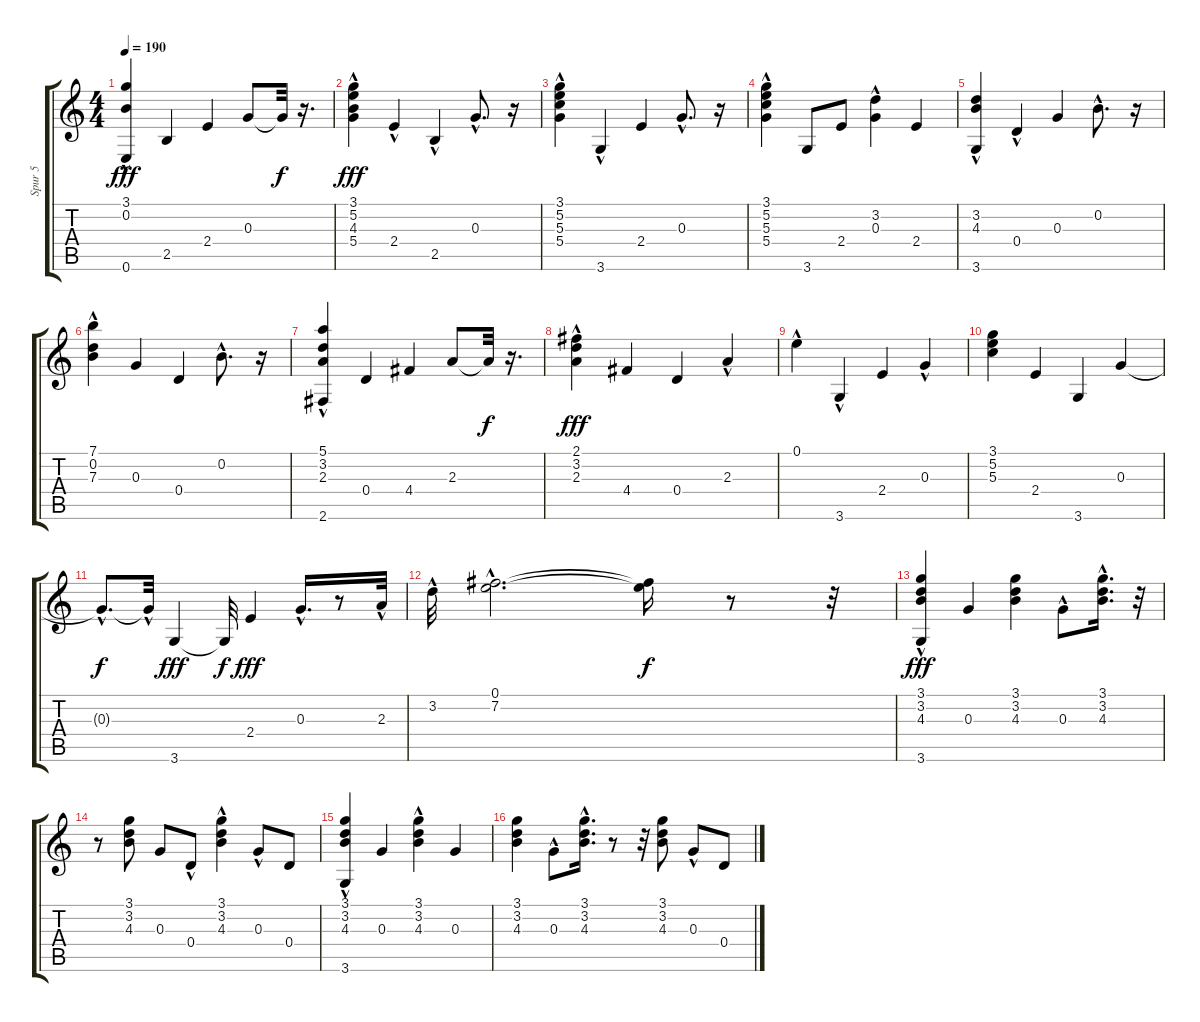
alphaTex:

\track ("Spur 5" "Spur 5") {instrument acousticguitarsteel}
\staff {score tabs}
\tuning (E4 B3 G3 D3 A2 E2) {hide}
\ts (4 4)
\tempo 190
\clef g2
\ks c
(3.1{hac} 0.2{hac} 0.6).4{dy fff} 2.5.4 2.4.4 0.3.8 0.3{t}.32{dy f} r.16{d} |
(3.1{hac} 5.2{hac} 4.3{hac} 5.4).4{dy fff} 2.4{hac}.4 2.5{hac}.4 0.3{hac}.8{d} r.16 |
(3.1{hac} 5.2{hac} 5.3{hac} 5.4).4 3.6{hac}.4 2.4.4 0.3{hac}.8{d} r.16 |
(3.1 5.2{hac} 5.3{hac} 5.4{hac}).4 3.6.8 2.4.8 (3.2{hac} 0.3).4 2.4.4 |
(3.2{hac} 4.3 3.6).4 0.4{hac}.4 0.3.4 0.2{hac}.8{d} r.16 |
(7.1{hac} 0.2 7.3{hac}).4 0.3.4 0.4.4 0.2{hac}.8{d} r.16 |
(5.1 3.2{hac} 2.3 2.6).4 0.4.4 4.4.4 2.3.8 2.3{t}.32{dy f} r.16{d} |
(2.1 3.2{hac} 2.3).4{dy fff} 4.4.4 0.4.4 2.3{hac}.4 |
0.1{hac}.4 3.6{hac}.4 2.4.4 0.3{hac}.4 |
(3.1 5.2 5.3).4 2.4.4 3.6.4 0.3.4 |
0.3{hac t}.8{d dy f} 0.3{hac t}.32 3.6.4{dy fff} 3.6{t}.32{dy f} 2.4.4{dy fff} 0.3{hac}.16{d} r.8 2.3{hac}.32 |
3.2{hac}.32 (0.1{hac} 7.2{hac}).2{d} (0.1{t} 7.2{t}).16{dy f} r.8 r.32 |
(3.1{hac} 3.2 4.3 3.6).4{dy fff} 0.3.4 (3.1 3.2 4.3).4 0.3{hac}.8 (3.1{hac} 3.2{hac} 4.3).16{d} r.32 |
r.8 (3.1 3.2 4.3).8 0.3.8 0.4{hac}.8 (3.1{hac} 3.2{hac} 4.3{hac}).4 0.3{hac}.8 0.4.8 |
(3.1{hac} 3.2{hac} 4.3{hac} 3.6).4 0.3.4 (3.1{hac} 3.2{hac} 4.3{hac}).4 0.3.4 |
(3.1 3.2 4.3).4 0.3{hac}.8 (3.1{hac} 3.2{hac} 4.3{hac}).16{d} r.8 r.32 (3.1 3.2 4.3).8 0.3{hac}.8 0.4.8
